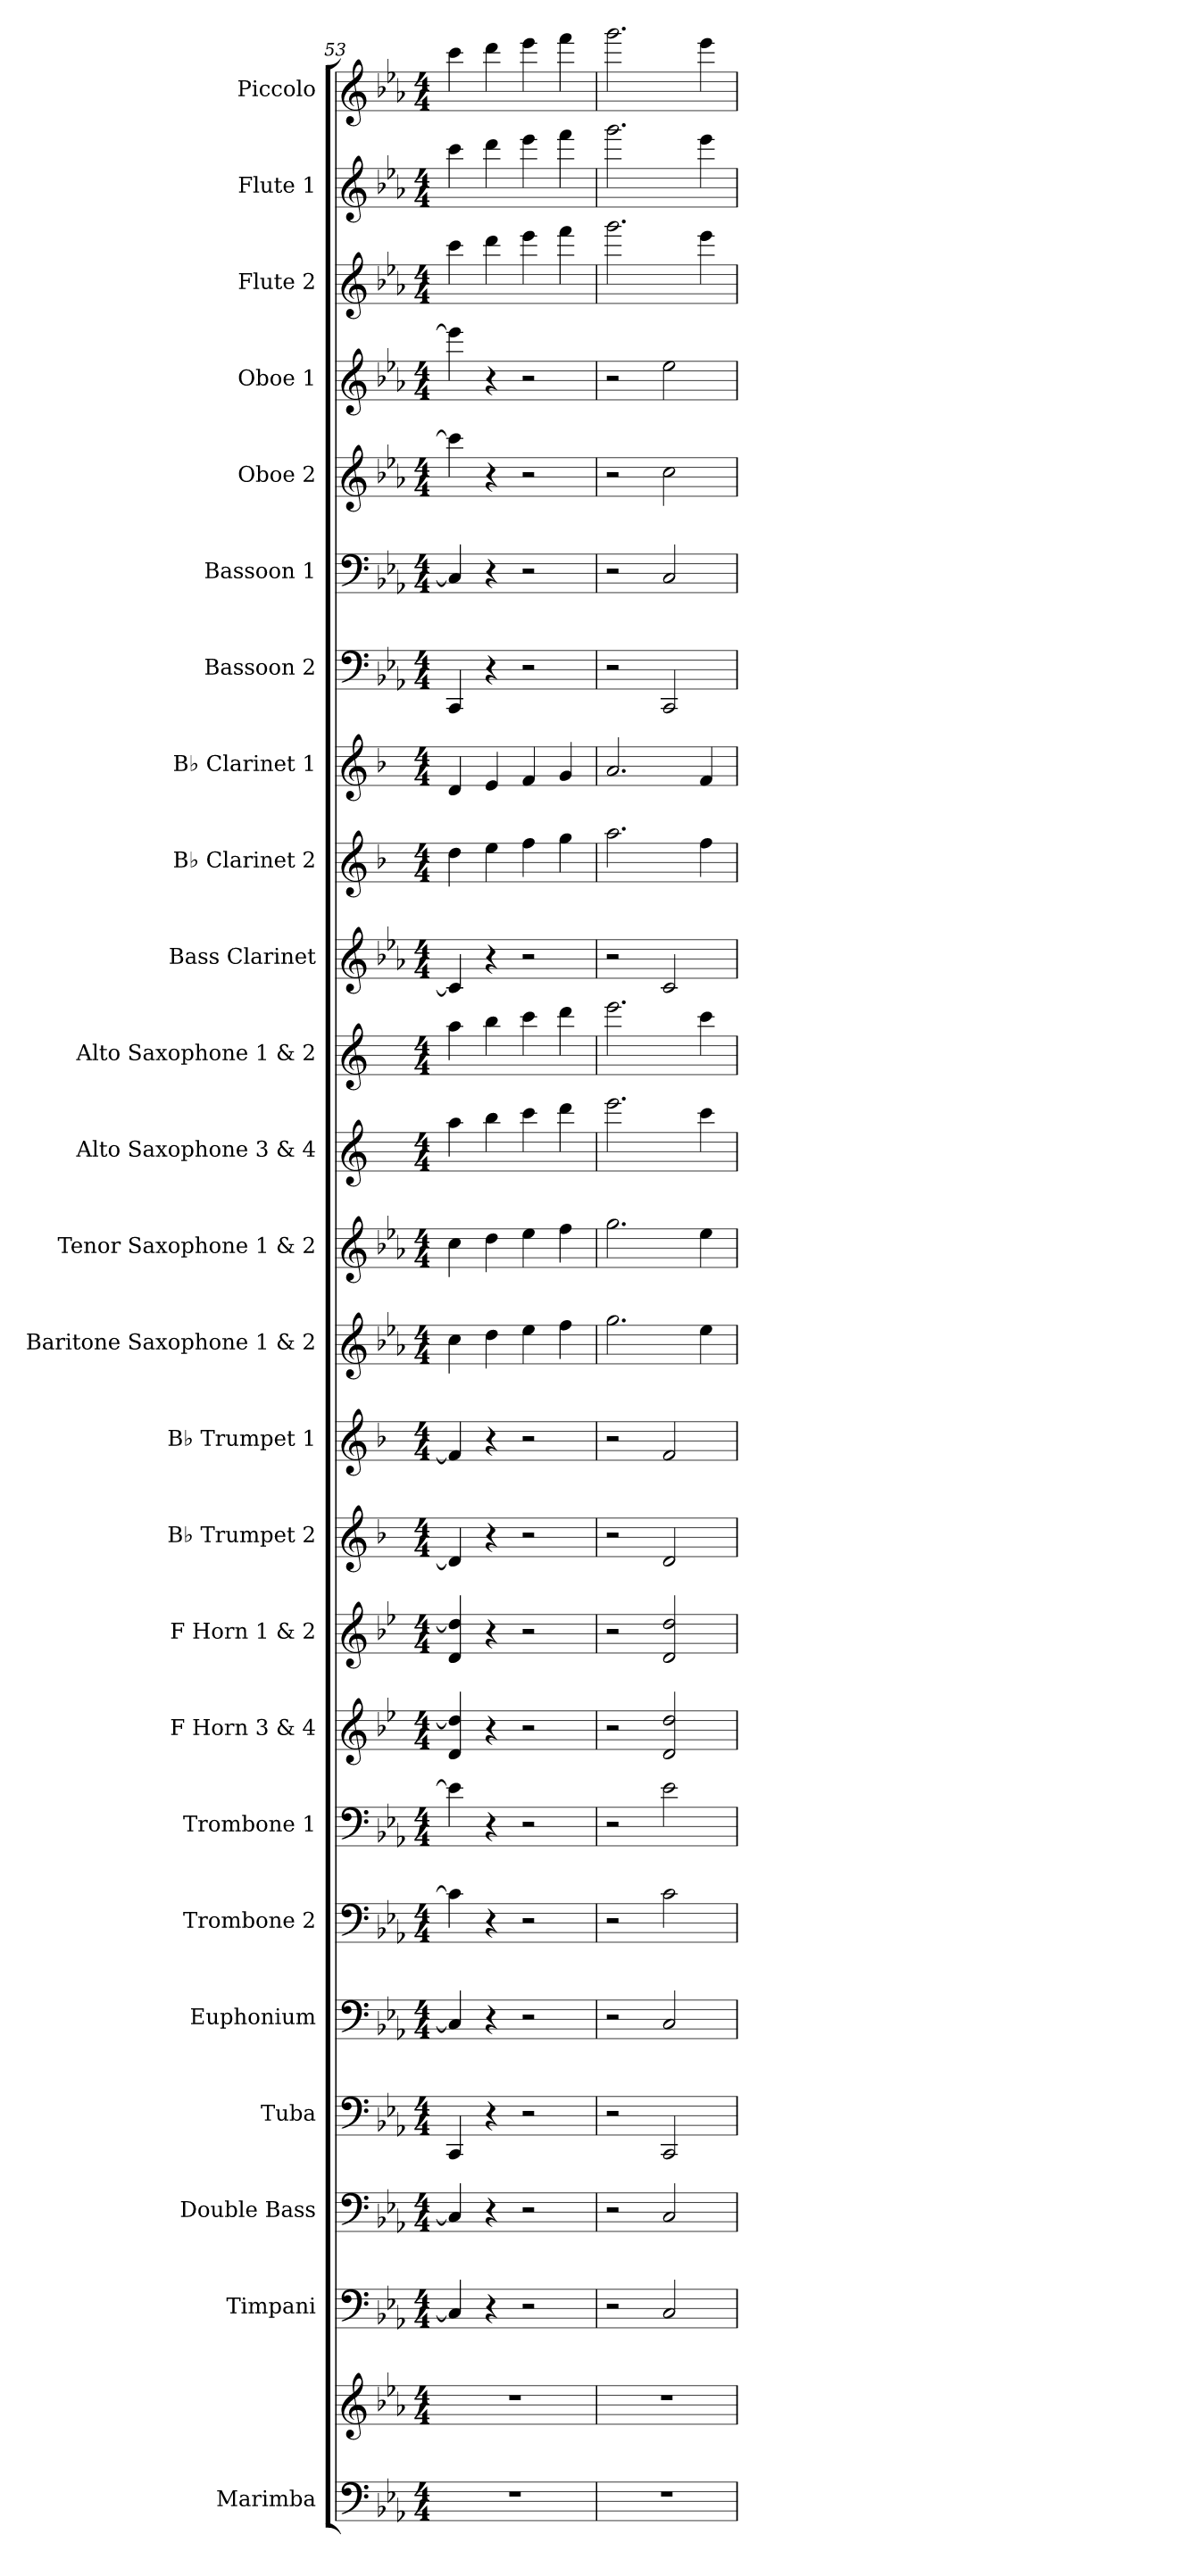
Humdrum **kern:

**kern	**kern	**kern	**kern	**kern	**kern	**kern	**kern	**kern	**kern	**kern	**kern	**kern	**kern	**kern	**kern	**kern	**kern	**kern	**kern	**kern	**kern	**kern	**kern	**kern	**kern
*part25	*part25	*part24	*part23	*part22	*part21	*part20	*part19	*part18	*part17	*part16	*part15	*part14	*part13	*part12	*part11	*part10	*part9	*part8	*part7	*part6	*part5	*part4	*part3	*part2	*part1
*staff26	*staff25	*staff24	*staff23	*staff22	*staff21	*staff20	*staff19	*staff18	*staff17	*staff16	*staff15	*staff14	*staff13	*staff12	*staff11	*staff10	*staff9	*staff8	*staff7	*staff6	*staff5	*staff4	*staff3	*staff2	*staff1
*I"Marimba	*	*I"Timpani	*I"Double Bass	*I"Tuba	*I"Euphonium	*I"Trombone 2	*I"Trombone 1	*I"F Horn 3 &amp; 4	*I"F Horn 1 &amp; 2	*I"B♭ Trumpet 2	*I"B♭ Trumpet 1	*I"Baritone Saxophone 1 &amp; 2	*I"Tenor Saxophone 1 &amp; 2	*I"Alto Saxophone 3 &amp; 4	*I"Alto Saxophone 1 &amp; 2	*I"Bass Clarinet	*I"B♭ Clarinet 2	*I"B♭ Clarinet 1	*I"Bassoon 2	*I"Bassoon 1	*I"Oboe 2	*I"Oboe 1	*I"Flute 2	*I"Flute 1	*I"Piccolo
*I'Mrm.	*	*I'Timp.	*I'Db.	*I'Tba.	*I'Euph.	*I'Tbn. 2	*I'Tbn. 1	*I'F Hn. 3 4	*I'F Hn. 1 2	*I'B♭ Tpt. 2	*I'B♭ Tpt. 1	*I'Bar. Sax. 1 2	*I'T. Sax. 1 2	*I'A. Sax. 3 4	*I'A. Sax. 1 2	*I'B. Cl.	*I'B♭ Cl. 2	*I'B♭ Cl. 1	*I'Bsn. 2	*I'Bsn. 1	*I'Ob. 2	*I'Ob. 1	*I'Fl. 2	*I'Fl. 1	*I'Picc.
*clefF4	*clefG2	*clefF4	*clefF4	*clefF4	*clefF4	*clefF4	*clefF4	*clefG2	*clefG2	*clefG2	*clefG2	*clefG2	*clefG2	*clefG2	*clefG2	*clefG2	*clefG2	*clefG2	*clefF4	*clefF4	*clefG2	*clefG2	*clefG2	*clefG2	*clefG2
*	*	*	*ITrd7c12	*	*	*	*	*ITrd4c7	*ITrd4c7	*ITrd1c2	*ITrd1c2	*ITrd12c21	*ITrd8c14	*ITrd5c9	*ITrd5c9	*ITrd8c14	*ITrd1c2	*ITrd1c2	*	*	*	*	*	*	*ITrd-7c-12
*k[b-e-a-]	*k[b-e-a-]	*k[b-e-a-]	*k[b-e-a-]	*k[b-e-a-]	*k[b-e-a-]	*k[b-e-a-]	*k[b-e-a-]	*k[b-e-a-]	*k[b-e-a-]	*k[b-e-a-]	*k[b-e-a-]	*k[b-e-a-]	*k[b-e-a-]	*k[b-e-a-]	*k[b-e-a-]	*k[b-e-a-]	*k[b-e-a-]	*k[b-e-a-]	*k[b-e-a-]	*k[b-e-a-]	*k[b-e-a-]	*k[b-e-a-]	*k[b-e-a-]	*k[b-e-a-]	*k[b-e-a-]
*M4/4	*M4/4	*M4/4	*M4/4	*M4/4	*M4/4	*M4/4	*M4/4	*M4/4	*M4/4	*M4/4	*M4/4	*M4/4	*M4/4	*M4/4	*M4/4	*M4/4	*M4/4	*M4/4	*M4/4	*M4/4	*M4/4	*M4/4	*M4/4	*M4/4	*M4/4
=53	=53	=53	=53	=53	=53	=53	=53	=53	=53	=53	=53	=53	=53	=53	=53	=53	=53	=53	=53	=53	=53	=53	=53	=53	=53
1r	1r	4C/]	4CC/]	4CC/	4C/]	4c\]	4e-\]	4G/ 4g/]	4G/ 4g/]	4c/]	4e-/]	4c\	4c\	4cc\	4cc\	4C/]	4cc\	4c/	4CC/	4C/]	4ccc\]	4eee-\]	4ccc\	4ccc\	4cccc\
.	.	4r	4r	4r	4r	4r	4r	4r	4r	4r	4r	4d\	4d\	4dd\	4dd\	4r	4dd\	4d/	4r	4r	4r	4r	4ddd\	4ddd\	4dddd\
.	.	2r	2r	2r	2r	2r	2r	2r	2r	2r	2r	4e-\	4e-\	4ee-\	4ee-\	2r	4ee-\	4e-/	2r	2r	2r	2r	4eee-\	4eee-\	4eeee-\
.	.	.	.	.	.	.	.	.	.	.	.	4f\	4f\	4ff\	4ff\	.	4ff\	4f/	.	.	.	.	4fff\	4fff\	4ffff\
=54	=54	=54	=54	=54	=54	=54	=54	=54	=54	=54	=54	=54	=54	=54	=54	=54	=54	=54	=54	=54	=54	=54	=54	=54	=54
1r	1r	2r	2r	2r	2r	2r	2r	2r	2r	2r	2r	2.g\	2.g\	2.gg\	2.gg\	2r	2.gg\	2.g/	2r	2r	2r	2r	2.ggg\	2.ggg\	2.gggg\
.	.	2C/	2CC/	2CC/	2C/	2c\	2e-\	2G/ 2g/	2G/ 2g/	2c/	2e-/	.	.	.	.	2C/	.	.	2CC/	2C/	2cc\	2ee-\	.	.	.
.	.	.	.	.	.	.	.	.	.	.	.	4e-\	4e-\	4ee-\	4ee-\	.	4ee-\	4e-/	.	.	.	.	4eee-\	4eee-\	4eeee-\
=	=	=	=	=	=	=	=	=	=	=	=	=	=	=	=	=	=	=	=	=	=	=	=	=	=
*-	*-	*-	*-	*-	*-	*-	*-	*-	*-	*-	*-	*-	*-	*-	*-	*-	*-	*-	*-	*-	*-	*-	*-	*-	*-
